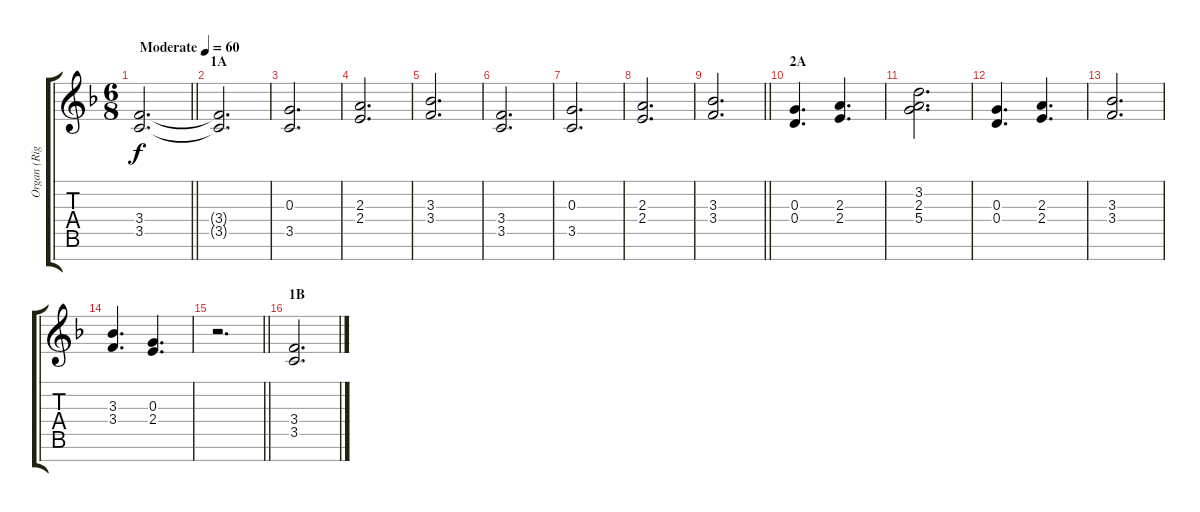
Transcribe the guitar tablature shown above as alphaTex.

\track ("Organ (Right Hand)" "Organ (Rig") {instrument drawbarorgan}
\staff {score tabs}
\tuning (E5 B4 G4 D4 A3 E3 B2) {hide}
\ts (6 8)
\tempo (60 "Moderate")
\clef g2
\barLineRight lightlight
\ks f
(3.4 3.5).2{d dy f instrument drawbarorgan} |
\section ("" "1A")
(3.4{t} 3.5{t}).2{d} |
(0.3 3.5).2{d} |
(2.3 2.4).2{d} |
(3.3 3.4).2{d} |
(3.4 3.5).2{d} |
(0.3 3.5).2{d} |
(2.3 2.4).2{d} |
\barLineRight lightlight
(3.3 3.4).2{d} |
\section ("" "2A")
(0.3 0.4).4{d} (2.3 2.4).4{d} |
(3.2 2.3 5.4).2{d} |
(0.3 0.4).4{d} (2.3 2.4).4{d} |
(3.3 3.4).2{d} |
(3.3 3.4).4{d} (0.3 2.4).4{d} |
\barLineRight lightlight
r.2{d} |
\section ("" "1B")
(3.4 3.5).2{d}
